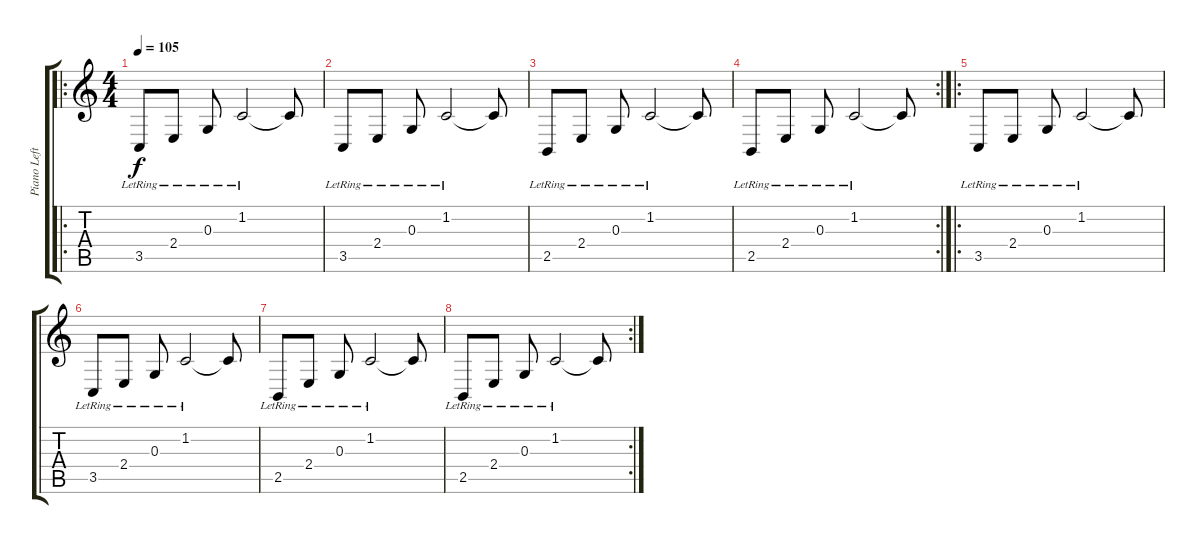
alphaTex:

\track ("Piano Left Hand" "Piano Left") {instrument acousticgrandpiano}
\staff {score tabs}
\tuning (E4 B3 G3 D3 A2 E2) {hide}
\ro
\ts (4 4)
\tempo 105
\clef g2
\ks c
3.5{lr}.8{dy f} 2.4{lr}.8 0.3{lr}.8 1.2{lr}.2 1.2{t}.8 |
3.5{lr}.8 2.4{lr}.8 0.3{lr}.8 1.2{lr}.2 1.2{t}.8 |
2.5{lr}.8 2.4{lr}.8 0.3{lr}.8 1.2{lr}.2 1.2{t}.8 |
\rc 2
2.5{lr}.8 2.4{lr}.8 0.3{lr}.8 1.2{lr}.2 1.2{t}.8 |
\ro
3.5{lr}.8 2.4{lr}.8 0.3{lr}.8 1.2{lr}.2 1.2{t}.8 |
3.5{lr}.8 2.4{lr}.8 0.3{lr}.8 1.2{lr}.2 1.2{t}.8 |
2.5{lr}.8 2.4{lr}.8 0.3{lr}.8 1.2{lr}.2 1.2{t}.8 |
\rc 2
2.5{lr}.8 2.4{lr}.8 0.3{lr}.8 1.2{lr}.2 1.2{t}.8
